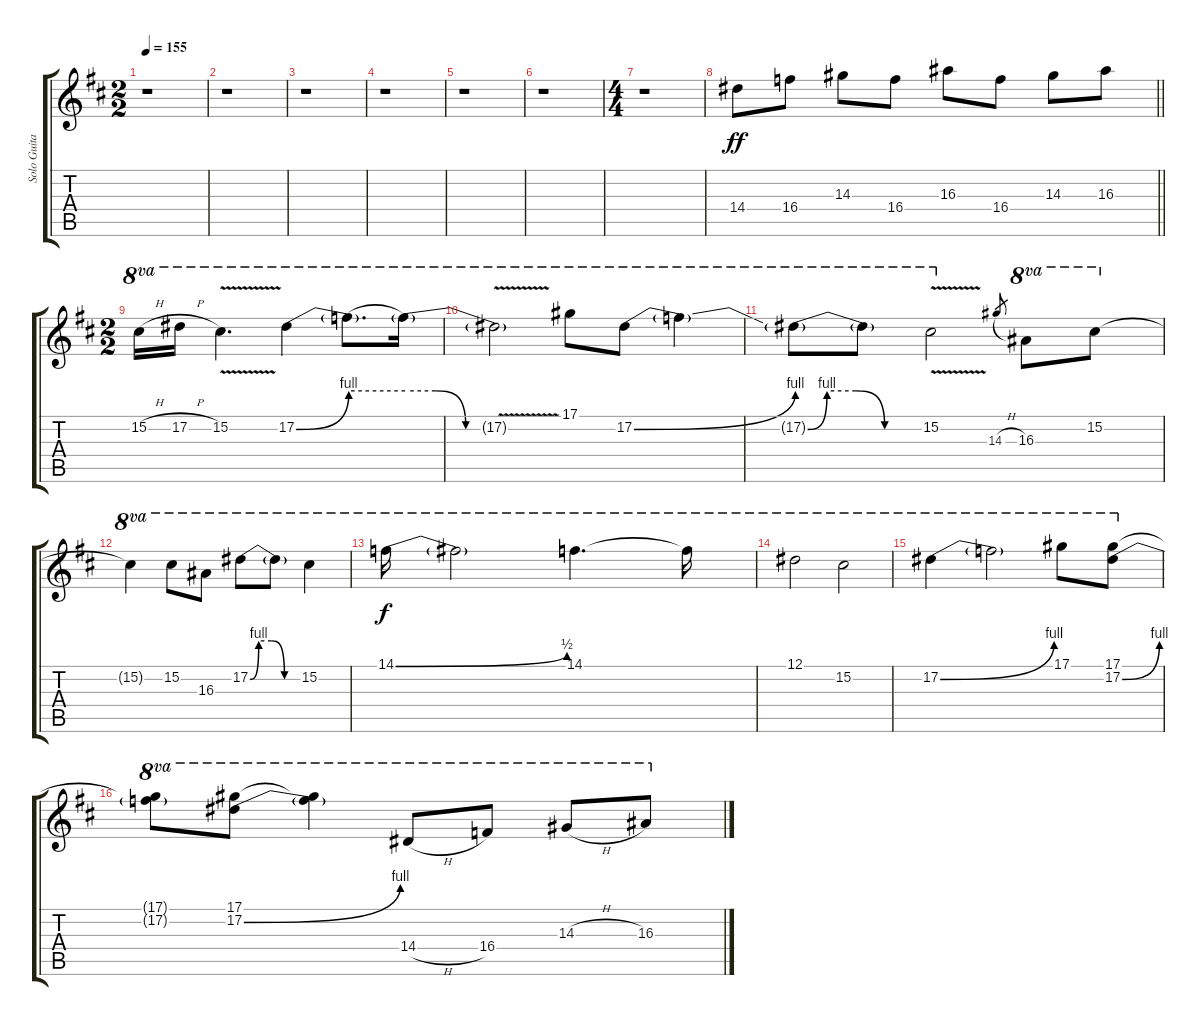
\track ("Solo Guitar" "Solo Guita") {instrument distortionguitar}
\staff {score tabs}
\tuning (Eb4 Bb3 Gb3 Db3 Ab2 Eb2) {hide}
\ts (2 2)
\tempo 155
\clef g2
\ks d
r.1{dy ff instrument distortionguitar} |
r.1 |
r.1 |
r.1 |
r.1 |
r.1 |
\ts (4 4)
r.1 |
\barLineRight lightlight
14.4.8 16.4.8 14.3.8 16.4.8 16.3.8 16.4.8 14.3.8 16.3.8 |
\ts (2 2)
15.2{h}.16{ot 8va} 17.2{h}.16{ot 8va} 15.2{v}.4{d ot 8va} 17.2{be (bend 0 0 60 4)}.4{ot 8va} 17.2{be (hold 0 4 60 4) t}.8{d ot 8va} 17.2{be (custom 0 4 20 4 40 0 60 0) t}.16{ot 8va} |
17.2{v t}.2{ot 8va} 17.1.8{ot 8va} 17.2{be (bend 0 0 60 4)}.8{ot 8va} 17.2{t}.4{ot 8va} |
17.2{be (custom 0 0 10 4 25 4 40 0 60 0) t}.8{ot 8va} 17.2{t}.8{ot 8va} 15.2{v}.2{ot 8va} 14.3{h}.8{gr} 16.3.8{ot 8va} 15.2.8{ot 8va} |
15.2{t}.4{ot 8va} 15.2.8{ot 8va} 16.3.8{ot 8va} 17.2{be (custom 0 0 10 4 25 4 40 0 60 0)}.8{ot 8va} 17.2{t}.8{ot 8va} 15.2.4{ot 8va} |
14.1{be (bend 0 0 60 2)}.16{ot 8va dy f} 14.1{t}.2{ot 8va} 14.1.4{d ot 8va} 14.1{t}.16{ot 8va} |
12.1.2{ot 8va} 15.2.2{ot 8va} |
17.2{be (bend 0 0 60 4)}.4{ot 8va} 17.2{t}.2{ot 8va} 17.1.8{ot 8va} (17.1 17.2{be (bend 0 0 60 4)}).8{ot 8va} |
(17.1{t} 17.2{t}).8{ot 8va} (17.1 17.2{be (bend 0 0 60 4)}).8{ot 8va} (17.1{t} 17.2{t}).4{ot 8va} 14.4{h}.8{ot 8va} 16.4.8{ot 8va} 14.3{h}.8{ot 8va} 16.3.8{ot 8va}
